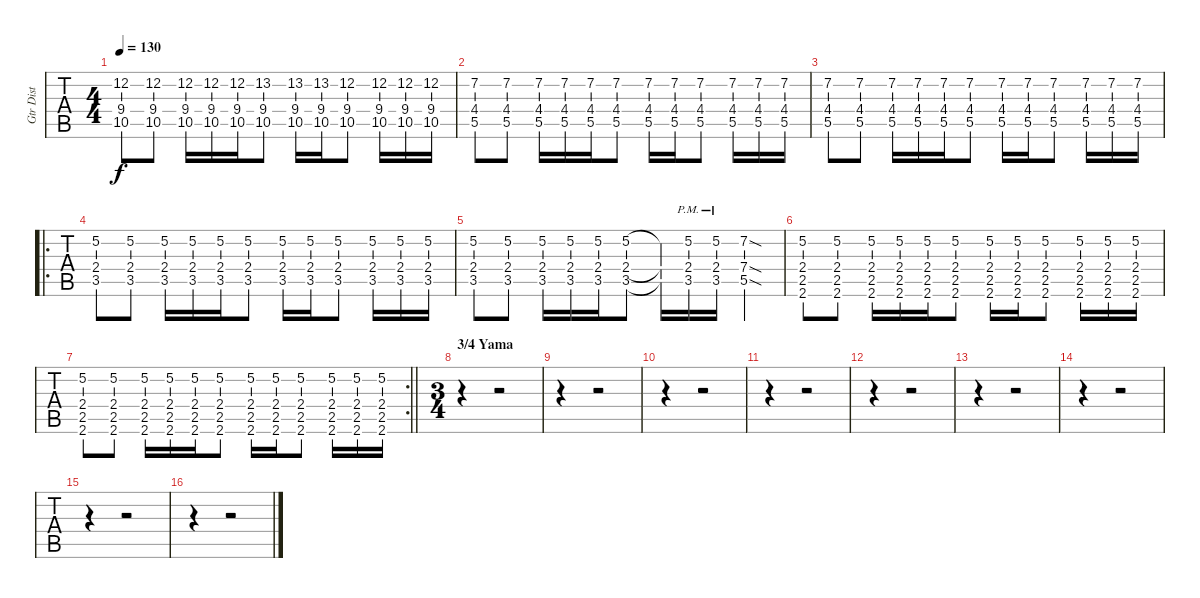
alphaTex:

\track ("Gtr Dist" "Gtr Dist") {instrument distortionguitar}
\staff {tabs}
\tuning (E4 B3 G3 D3 A2 D2) {hide}
\ts (4 4)
\tempo 130
\clef g2
\ks c
(12.2{ac} 9.4{ac} 10.5{ac}).8{dy f} (12.2{ac} 9.4{ac} 10.5{ac}).8 (12.2 9.4 10.5).16 (12.2 9.4 10.5).16 (12.2 9.4 10.5).16 (13.2 9.4 10.5).8 (13.2 9.4 10.5).16 (13.2 9.4 10.5).16 (12.2 9.4 10.5).8 (12.2 9.4 10.5).16 (12.2 9.4 10.5).16 (12.2 9.4 10.5).16 |
(7.2{ac} 4.4{ac} 5.5{ac}).8 (7.2{ac} 4.4{ac} 5.5{ac}).8 (7.2 4.4 5.5).16 (7.2 4.4 5.5).16 (7.2 4.4 5.5).16 (7.2 4.4 5.5).8 (7.2 4.4 5.5).16 (7.2 4.4 5.5).16 (7.2 4.4 5.5).8 (7.2 4.4 5.5).16 (7.2 4.4 5.5).16 (7.2 4.4 5.5).16 |
(7.2{ac} 4.4{ac} 5.5{ac}).8 (7.2{ac} 4.4{ac} 5.5{ac}).8 (7.2 4.4 5.5).16 (7.2 4.4 5.5).16 (7.2 4.4 5.5).16 (7.2 4.4 5.5).8 (7.2 4.4 5.5).16 (7.2 4.4 5.5).16 (7.2 4.4 5.5).8 (7.2 4.4 5.5).16 (7.2 4.4 5.5).16 (7.2 4.4 5.5).16 |
\ro
(5.2 2.4 3.5).8 (5.2 2.4 3.5).8 (5.2 2.4 3.5).16 (5.2 2.4 3.5).16 (5.2 2.4 3.5).16 (5.2 2.4 3.5).8 (5.2 2.4 3.5).16 (5.2 2.4 3.5).16 (5.2 2.4 3.5).8 (5.2 2.4 3.5).16 (5.2 2.4 3.5).16 (5.2 2.4 3.5).16 |
(5.2 2.4 3.5).8 (5.2 2.4 3.5).8 (5.2 2.4 3.5).16 (5.2 2.4 3.5).16 (5.2 2.4 3.5).16 (5.2 2.4 3.5).8 (5.2{t} 2.4{t} 3.5{t}).16 (5.2{pm} 2.4{pm} 3.5{pm}).16 (5.2{pm} 2.4{pm} 3.5{pm}).16 (7.2{sod ac} 7.4{sod ac} 5.5{sod ac}).4 |
(5.2 2.4 2.5 2.6).8 (5.2 2.4 2.5 2.6).8 (5.2 2.4 2.5 2.6).16 (5.2 2.4 2.5 2.6).16 (5.2 2.4 2.5 2.6).16 (5.2 2.4 2.5 2.6).8 (5.2 2.4 2.5 2.6).16 (5.2 2.4 2.5 2.6).16 (5.2 2.4 2.5 2.6).8 (5.2 2.4 2.5 2.6).16 (5.2 2.4 2.5 2.6).16 (5.2 2.4 2.5 2.6).16 |
\rc 2
\barLineRight lightlight
(5.2 2.4 2.5 2.6).8 (5.2 2.4 2.5 2.6).8 (5.2 2.4 2.5 2.6).16 (5.2 2.4 2.5 2.6).16 (5.2 2.4 2.5 2.6).16 (5.2 2.4 2.5 2.6).8 (5.2 2.4 2.5 2.6).16 (5.2 2.4 2.5 2.6).16 (5.2 2.4 2.5 2.6).8 (5.2 2.4 2.5 2.6).16 (5.2 2.4 2.5 2.6).16 (5.2 2.4 2.5 2.6).16 |
\ts (3 4)
\section ("" "3/4 Yama")
r.4 r.2 |
r.4 r.2 |
r.4 r.2 |
r.4 r.2 |
r.4 r.2 |
r.4 r.2 |
r.4 r.2 |
r.4 r.2 |
r.4 r.2
